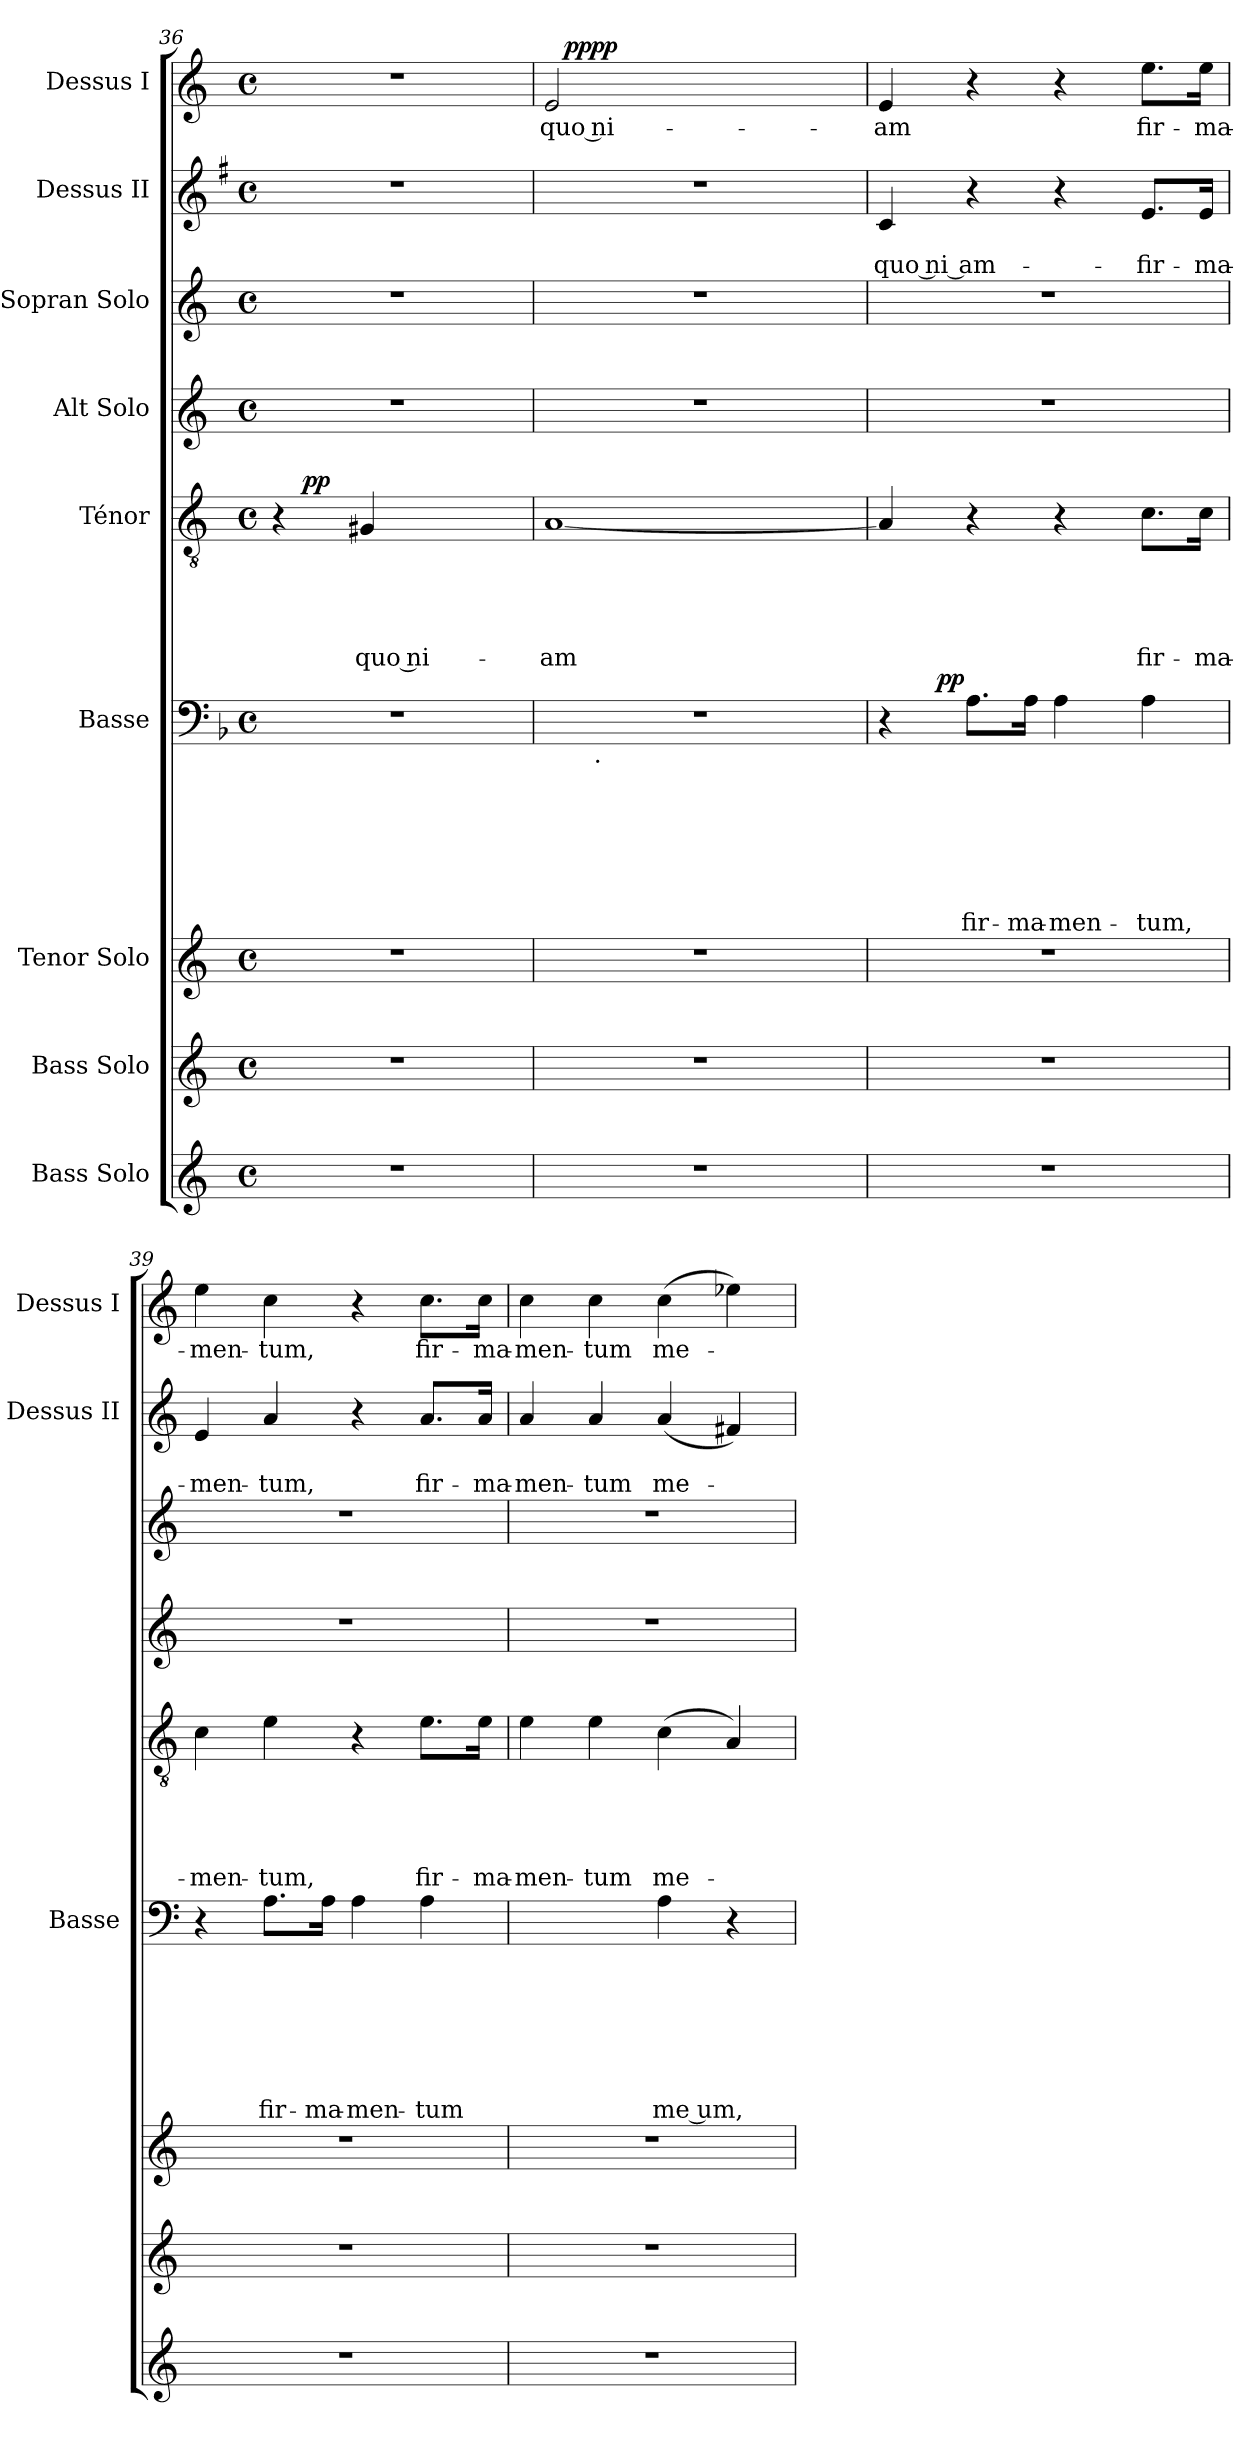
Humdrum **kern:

**kern	**kern	**kern	**kern	**text	**text	**text	**text	**text	**text	**text	**dynam	**kern	**text	**text	**text	**text	**text	**dynam	**kern	**kern	**kern	**text	**text	**kern	**text	**dynam
*part9	*part8	*part7	*part6	*part6	*part6	*part6	*part6	*part6	*part6	*part6	*part6	*part5	*part5	*part5	*part5	*part5	*part5	*part5	*part4	*part3	*part2	*part2	*part2	*part1	*part1	*part1
*staff9	*staff8	*staff7	*staff6	*staff6	*staff6	*staff6	*staff6	*staff6	*staff6	*staff6	*staff6	*staff5	*staff5	*staff5	*staff5	*staff5	*staff5	*staff5	*staff4	*staff3	*staff2	*staff2	*staff2	*staff1	*staff1	*staff1
*I"Bass Solo	*I"Bass Solo	*I"Tenor Solo	*I"Basse	*	*	*	*	*	*	*	*	*I"Ténor	*	*	*	*	*	*	*I"Alt Solo	*I"Sopran Solo	*I"Dessus II	*	*	*I"Dessus I	*	*
*	*	*	*I'Basse	*	*	*	*	*	*	*	*	*	*	*	*	*	*	*	*	*	*I'Dessus II	*	*	*I'Dessus I	*	*
*clefG2	*clefG2	*clefG2	*clefF4	*	*	*	*	*	*	*	*	*clefGv2	*	*	*	*	*	*	*clefG2	*clefG2	*clefG2	*	*	*clefG2	*	*
*ITrd7c12	*	*	*	*	*	*	*	*	*	*	*	*	*	*	*	*	*	*	*	*	*	*	*	*	*	*
*k[]	*k[]	*k[]	*k[b-]	*	*	*	*	*	*	*	*	*k[]	*	*	*	*	*	*	*k[]	*k[]	*k[f#]	*	*	*k[]	*	*
*C:	*C:	*C:	*F:	*	*	*	*	*	*	*	*	*C:	*	*	*	*	*	*	*C:	*C:	*G:	*	*	*C:	*	*
*M4/4	*M4/4	*M4/4	*M4/4	*	*	*	*	*	*	*	*	*M4/4	*	*	*	*	*	*	*M4/4	*M4/4	*M4/4	*	*	*M4/4	*	*
*met(c)	*met(c)	*met(c)	*met(c)	*	*	*	*	*	*	*	*	*met(c)	*	*	*	*	*	*	*met(c)	*met(c)	*met(c)	*	*	*met(c)	*	*
=36	=36	=36	=36	=36	=36	=36	=36	=36	=36	=36	=36	=36	=36	=36	=36	=36	=36	=36	=36	=36	=36	=36	=36	=36	=36	=36
!	!	!	!LO:N:vis=1	!	!	!	!	!	!	!	!	!	!	!	!	!	!	!	!	!	!LO:N:vis=1	!	!	!LO:N:vis=1	!	!
*	*	*	*	*	*	*	*	*	*	*	*	*^	*	*	*	*	*	*	*	*	*	*	*	*	*	*
1r	1r	1r	1r	.	.	.	.	.	.	.	.	4r	16ryy	.	.	.	.	.	.	1r	1r	1r	.	.	1r	.	.
!	!	!	!	!	!	!	!	!	!	!	!	!	!	!	!	!	!	!	!LO:DY:a	!	!	!	!	!	!	!	!
.	.	.	.	.	.	.	.	.	.	.	.	.	2...ryy	.	.	.	.	.	pp	.	.	.	.	.	.	.	.
!	!	!	!	!	!	!	!	!	!	!	!	!	!	!	!	!	!	!LO:LY:b:rj	!	!	!	!	!	!	!	!	!
.	.	.	.	.	.	.	.	.	.	.	.	4G#X/	.	.	.	.	.	quo ni-	.	.	.	.	.	.	.	.	.
.	.	.	.	.	.	.	.	.	.	.	.	2ryy	.	.	.	.	.	.	.	.	.	.	.	.	.	.	.
*	*	*	*	*	*	*	*	*	*	*	*	*v	*v	*	*	*	*	*	*	*	*	*	*	*	*	*	*
!!LO:LB:g=z
=37	=37	=37	=37	=37	=37	=37	=37	=37	=37	=37	=37	=37	=37	=37	=37	=37	=37	=37	=37	=37	=37	=37	=37	=37	=37	=37
*	*	*	*k[]	*	*	*	*	*	*	*	*	*	*	*	*	*	*	*	*	*	*k[]	*	*	*	*	*
*	*	*	*C:	*	*	*	*	*	*	*	*	*	*	*	*	*	*	*	*	*	*C:	*	*	*	*	*
*	*	*	*	*	*	*	*	*	*	*	*	*^	*	*	*	*	*	*	*	*	*	*	*	*	*	*
!	!	!	!LO:N:vis=1	!	!	!	!	!	!	!	!	!	!	!	!	!	!	!LO:LY:b	!	!	!	!	!	!	!	!LO:LY:b	!
*	*	*	*^	*	*	*	*	*	*	*	*	*v	*v	*	*	*	*	*	*	*	*	*	*	*	*^	*	*
1r	1r	1r	1r	16.ryy	.	.	.	.	.	.	.	.	[<1A	.	.	.	.	-am	.	1r	1r	1r	.	.	2e/	32ryy	quo ni-	.
!	!	!	!	!	!	!	!	!	!	!	!	!	!	!	!	!	!	!	!	!	!	!	!	!	!	!	!	!LO:DY:a
!	!	!	!	!	!	!	!	!	!	!	!	!	!	!	!	!	!	!	!	!	!	!	!	!	!	!	!	!LO:DY:n=1:b
.	.	.	.	.	.	.	.	.	.	.	.	.	.	.	.	.	.	.	.	.	.	.	.	.	.	2ryy	.	pp pp
!	!	!	!	!LO:TX:b:t=.	!	!	!	!	!	!	!	!	!	!	!	!	!	!	!	!	!	!	!	!	!	!	!	!
.	.	.	.	2ryy	.	.	.	.	.	.	.	.	.	.	.	.	.	.	.	.	.	.	.	.	.	.	.	.
.	.	.	.	.	.	.	.	.	.	.	.	.	.	.	.	.	.	.	.	.	.	.	.	.	2ryy	.	.	.
.	.	.	.	.	.	.	.	.	.	.	.	.	.	.	.	.	.	.	.	.	.	.	.	.	.	4...ryy	.	.
.	.	.	.	4ryy	.	.	.	.	.	.	.	.	.	.	.	.	.	.	.	.	.	.	.	.	.	.	.	.
.	.	.	.	8ryy	.	.	.	.	.	.	.	.	.	.	.	.	.	.	.	.	.	.	.	.	.	.	.	.
.	.	.	.	32ryy	.	.	.	.	.	.	.	.	.	.	.	.	.	.	.	.	.	.	.	.	.	.	.	.
=38	=38	=38	=38	=38	=38	=38	=38	=38	=38	=38	=38	=38	=38	=38	=38	=38	=38	=38	=38	=38	=38	=38	=38	=38	=38	=38	=38	=38
!	!	!	!	!	!	!	!	!	!	!	!	!	!	!	!	!	!	!	!	!	!	!	!	!LO:LY:b:rj	!	!	!LO:LY:b	!
*	*	*	*	*	*	*	*	*	*	*	*	*	*	*	*	*	*	*	*	*	*	*	*	*	*v	*v	*	*
1r	1r	1r	4r	8.ryy	.	.	.	.	.	.	.	.	4A/]	.	.	.	.	.	.	1r	1r	4c/	.	-quo ni am-	4e/	-am	.
!	!	!	!	!	!	!	!	!	!	!	!	!LO:DY:a	!	!	!	!	!	!	!	!	!	!	!	!	!	!	!
.	.	.	.	2ryy	.	.	.	.	.	.	.	pp	.	.	.	.	.	.	.	.	.	.	.	.	.	.	.
!	!	!	!	!	!	!	!	!	!	!	!LO:LY:b	!	!	!	!	!	!	!	!	!	!	!	!	!	!	!	!
.	.	.	8.A\L	.	.	.	.	.	.	.	fir-	.	4r	.	.	.	.	.	.	.	.	4r	.	.	4r	.	.
!	!	!	!	!	!	!	!	!	!	!	!LO:LY:b	!	!	!	!	!	!	!	!	!	!	!	!	!	!	!	!
.	.	.	16A\Jk	.	.	.	.	.	.	.	-ma-	.	.	.	.	.	.	.	.	.	.	.	.	.	.	.	.
!	!	!	!	!	!	!	!	!	!	!	!LO:LY:b	!	!	!	!	!	!	!	!	!	!	!	!	!	!	!	!
.	.	.	4A\	.	.	.	.	.	.	.	-men-	.	4r	.	.	.	.	.	.	.	.	4r	.	.	4r	.	.
.	.	.	.	4ryy	.	.	.	.	.	.	.	.	.	.	.	.	.	.	.	.	.	.	.	.	.	.	.
!	!	!	!	!	!	!	!	!	!	!	!LO:LY:b	!	!	!	!	!	!	!LO:LY:b	!	!	!	!	!	!LO:LY:b	!	!LO:LY:b	!
.	.	.	4A\	.	.	.	.	.	.	.	-tum,	.	8.c\L	.	.	.	.	fir-	.	.	.	8.e/L	.	-fir-	8.ee\L	fir-	.
!	!	!	!	!	!	!	!	!	!	!	!	!	!	!	!	!	!	!LO:LY:b	!	!	!	!	!	!LO:LY:b	!	!LO:LY:b	!
.	.	.	.	16ryy	.	.	.	.	.	.	.	.	16c\Jk	.	.	.	.	-ma-	.	.	.	16e/Jk	.	-ma-	16ee\Jk	-ma-	.
=39	=39	=39	=39	=39	=39	=39	=39	=39	=39	=39	=39	=39	=39	=39	=39	=39	=39	=39	=39	=39	=39	=39	=39	=39	=39	=39	=39
!	!	!	!	!	!	!	!	!	!	!	!	!	!	!	!	!	!	!LO:LY:b	!	!	!	!	!	!LO:LY:b	!	!LO:LY:b	!
*	*	*	*v	*v	*	*	*	*	*	*	*	*	*	*	*	*	*	*	*	*	*	*	*	*	*	*	*
1r	1r	1r	4r	.	.	.	.	.	.	.	.	4c\	.	.	.	.	-men-	.	1r	1r	4e/	.	-men-	4ee\	-men-	.
!	!	!	!	!	!	!	!	!	!	!LO:LY:b	!	!	!	!	!	!	!LO:LY:b	!	!	!	!	!	!LO:LY:b	!	!LO:LY:b	!
.	.	.	8.A\L	.	.	.	.	.	.	fir-	.	4e\	.	.	.	.	-tum,	.	.	.	4a/	.	-tum,	4cc\	-tum,	.
!	!	!	!	!	!	!	!	!	!	!LO:LY:b	!	!	!	!	!	!	!	!	!	!	!	!	!	!	!	!
.	.	.	16A\Jk	.	.	.	.	.	.	-ma-	.	.	.	.	.	.	.	.	.	.	.	.	.	.	.	.
!	!	!	!	!	!	!	!	!	!	!LO:LY:b	!	!	!	!	!	!	!	!	!	!	!	!	!	!	!	!
.	.	.	4A\	.	.	.	.	.	.	-men-	.	4r	.	.	.	.	.	.	.	.	4r	.	.	4r	.	.
!	!	!	!	!	!	!	!	!	!	!LO:LY:b	!	!	!	!	!	!	!LO:LY:b	!	!	!	!	!	!LO:LY:b	!	!LO:LY:b	!
.	.	.	4A\	.	.	.	.	.	.	-tum	.	8.e\L	.	.	.	.	fir-	.	.	.	8.a/L	.	fir-	8.cc\L	fir-	.
!	!	!	!	!	!	!	!	!	!	!	!	!	!	!	!	!	!LO:LY:b	!	!	!	!	!	!LO:LY:b	!	!LO:LY:b	!
.	.	.	.	.	.	.	.	.	.	.	.	16e\Jk	.	.	.	.	-ma-	.	.	.	16a/Jk	.	-ma-	16cc\Jk	-ma-	.
=40	=40	=40	=40	=40	=40	=40	=40	=40	=40	=40	=40	=40	=40	=40	=40	=40	=40	=40	=40	=40	=40	=40	=40	=40	=40	=40
!	!	!	!	!	!	!	!	!	!	!	!	!	!	!	!	!	!LO:LY:b	!	!	!	!	!	!LO:LY:b	!	!LO:LY:b	!
1r	1r	1r	2ryy	.	.	.	.	.	.	.	.	4e\	.	.	.	.	-men-	.	1r	1r	4a/	.	-men-	4cc\	-men-	.
!	!	!	!	!	!	!	!	!	!	!	!	!	!	!	!	!	!LO:LY:b	!	!	!	!	!	!LO:LY:b	!	!LO:LY:b	!
.	.	.	.	.	.	.	.	.	.	.	.	4e\	.	.	.	.	-tum	.	.	.	4a/	.	-tum	4cc\	-tum	.
!	!	!	!	!	!	!	!	!	!	!LO:LY:b:rj	!	!	!	!	!	!	!LO:LY:b	!	!	!	!	!	!LO:LY:b	!	!LO:LY:b	!
.	.	.	4A\	.	.	.	.	.	.	me um,-	.	(>4c\	.	.	.	.	me-	.	.	.	(<4a/	.	me-	(>4cc\	me-	.
.	.	.	4r	.	.	.	.	.	.	.	.	4A/)	.	.	.	.	.	.	.	.	4f#X/)	.	.	4ee-X\)	.	.
=	=	=	=	=	=	=	=	=	=	=	=	=	=	=	=	=	=	=	=	=	=	=	=	=	=	=
*-	*-	*-	*-	*-	*-	*-	*-	*-	*-	*-	*-	*-	*-	*-	*-	*-	*-	*-	*-	*-	*-	*-	*-	*-	*-	*-
